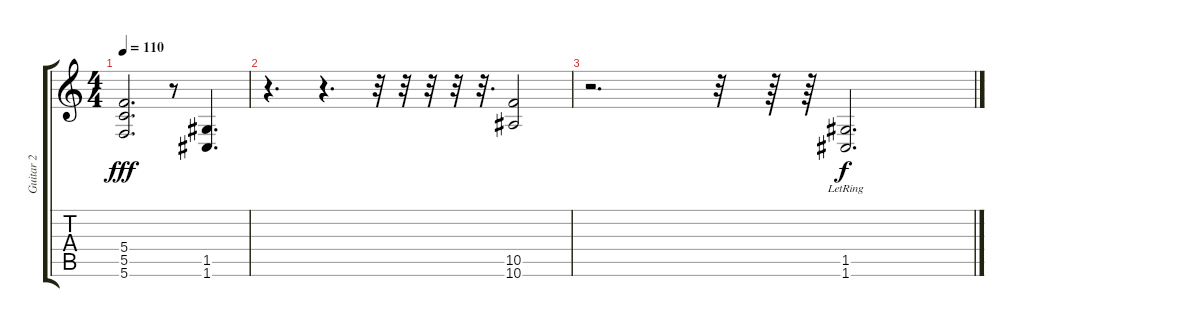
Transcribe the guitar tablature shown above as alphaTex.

\track ("Guitar 2" "Guitar 2") {instrument distortionguitar}
\staff {score tabs}
\tuning (D4 A3 F3 C3 G2 C2) {hide}
\ts (4 4)
\tempo 110
\clef g2
\ks c
(5.4 5.5 5.6).2{d dy fff} r.8 (1.5 1.6).4{d} |
r.4{d} r.4{d} r.32 r.32 r.32 r.32 r.32{d} (10.5 10.6).2 |
r.2{d} r.32 r.64 r.64 (1.5{lr} 1.6{lr}).2{d dy f}
